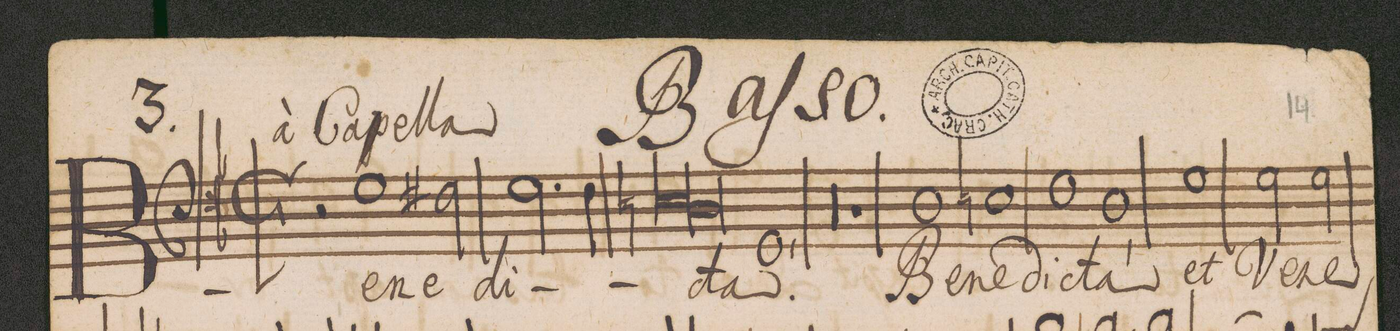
**kern	**text
*I"Baſso.	*
*clefF4	*
*k[b-]	*
*met(C|)	*
*M2/1	*
2r	.
1G\	Be-
*2\right	*
2F#X\	-ne-
=2-	=2-
2.G\	-di-
4Fny\	.
*lig	*
1En\	.
=3-	=3-
1D\	.
*Xlig	*
1GG/,	-cta.
=4-	=4-
00r	.
=5-	=5-
=6-	=6-
1r	.
1D\	Be-
=7-	=7-
1En\	-ne-
1F\	-di-
=8-	=8-
1D\,	-cta
1G\	et
=9-	=9-
2G\	Ve-
2G\	-ne-
*-	*-
